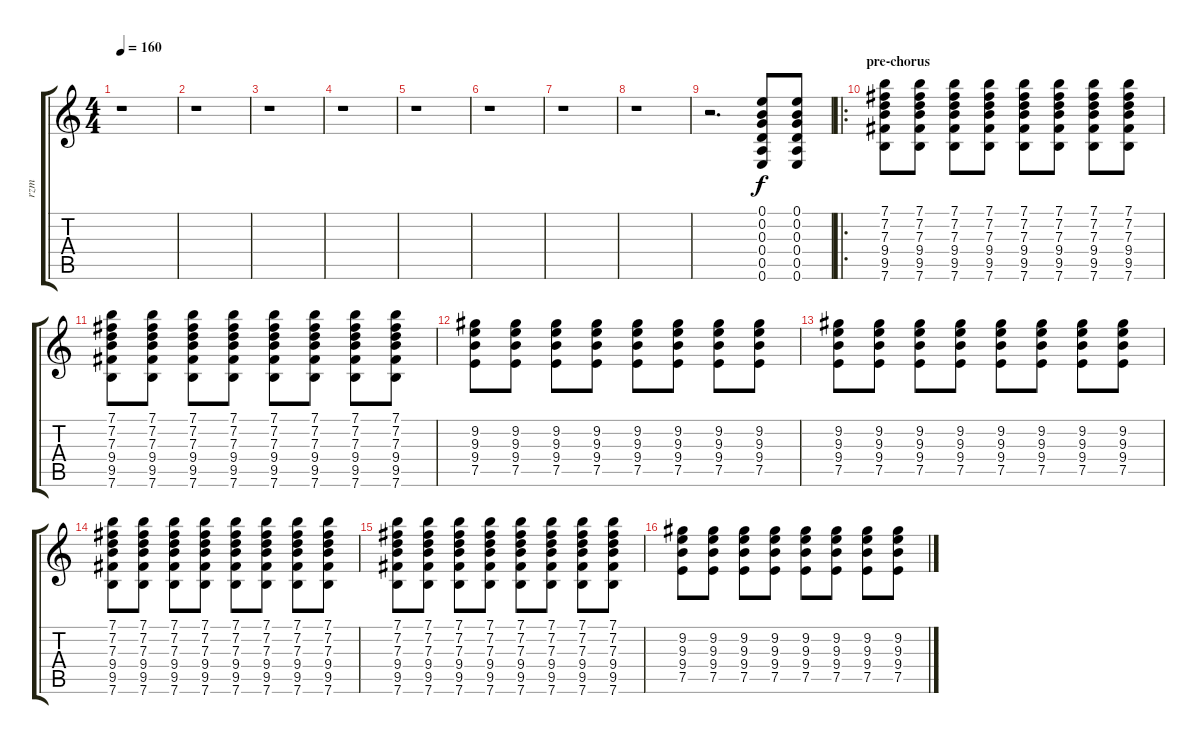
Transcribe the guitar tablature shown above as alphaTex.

\track ("rzm" "rzm") {instrument overdrivenguitar}
\staff {score tabs}
\tuning (E4 B3 G3 D3 A2 E2) {hide}
\ts (4 4)
\tempo 160
\clef g2
\ks c
r.1{dy f} |
r.1 |
r.1 |
r.1 |
r.1 |
r.1 |
r.1 |
r.1 |
r.2{d} (0.1 0.2 0.3 0.4 0.5 0.6).8 (0.1 0.2 0.3 0.4 0.5 0.6).8 |
\ro
\section ("" "pre-chorus")
(7.1 7.2 7.3 9.4 9.5 7.6).8 (7.1 7.2 7.3 9.4 9.5 7.6).8 (7.1 7.2 7.3 9.4 9.5 7.6).8 (7.1 7.2 7.3 9.4 9.5 7.6).8 (7.1 7.2 7.3 9.4 9.5 7.6).8 (7.1 7.2 7.3 9.4 9.5 7.6).8 (7.1 7.2 7.3 9.4 9.5 7.6).8 (7.1 7.2 7.3 9.4 9.5 7.6).8 |
(7.1 7.2 7.3 9.4 9.5 7.6).8 (7.1 7.2 7.3 9.4 9.5 7.6).8 (7.1 7.2 7.3 9.4 9.5 7.6).8 (7.1 7.2 7.3 9.4 9.5 7.6).8 (7.1 7.2 7.3 9.4 9.5 7.6).8 (7.1 7.2 7.3 9.4 9.5 7.6).8 (7.1 7.2 7.3 9.4 9.5 7.6).8 (7.1 7.2 7.3 9.4 9.5 7.6).8 |
(9.2 9.3 9.4 7.5).8 (9.2 9.3 9.4 7.5).8 (9.2 9.3 9.4 7.5).8 (9.2 9.3 9.4 7.5).8 (9.2 9.3 9.4 7.5).8 (9.2 9.3 9.4 7.5).8 (9.2 9.3 9.4 7.5).8 (9.2 9.3 9.4 7.5).8 |
(9.2 9.3 9.4 7.5).8 (9.2 9.3 9.4 7.5).8 (9.2 9.3 9.4 7.5).8 (9.2 9.3 9.4 7.5).8 (9.2 9.3 9.4 7.5).8 (9.2 9.3 9.4 7.5).8 (9.2 9.3 9.4 7.5).8 (9.2 9.3 9.4 7.5).8 |
(7.1 7.2 7.3 9.4 9.5 7.6).8 (7.1 7.2 7.3 9.4 9.5 7.6).8 (7.1 7.2 7.3 9.4 9.5 7.6).8 (7.1 7.2 7.3 9.4 9.5 7.6).8 (7.1 7.2 7.3 9.4 9.5 7.6).8 (7.1 7.2 7.3 9.4 9.5 7.6).8 (7.1 7.2 7.3 9.4 9.5 7.6).8 (7.1 7.2 7.3 9.4 9.5 7.6).8 |
(7.1 7.2 7.3 9.4 9.5 7.6).8 (7.1 7.2 7.3 9.4 9.5 7.6).8 (7.1 7.2 7.3 9.4 9.5 7.6).8 (7.1 7.2 7.3 9.4 9.5 7.6).8 (7.1 7.2 7.3 9.4 9.5 7.6).8 (7.1 7.2 7.3 9.4 9.5 7.6).8 (7.1 7.2 7.3 9.4 9.5 7.6).8 (7.1 7.2 7.3 9.4 9.5 7.6).8 |
(9.2 9.3 9.4 7.5).8 (9.2 9.3 9.4 7.5).8 (9.2 9.3 9.4 7.5).8 (9.2 9.3 9.4 7.5).8 (9.2 9.3 9.4 7.5).8 (9.2 9.3 9.4 7.5).8 (9.2 9.3 9.4 7.5).8 (9.2 9.3 9.4 7.5).8
